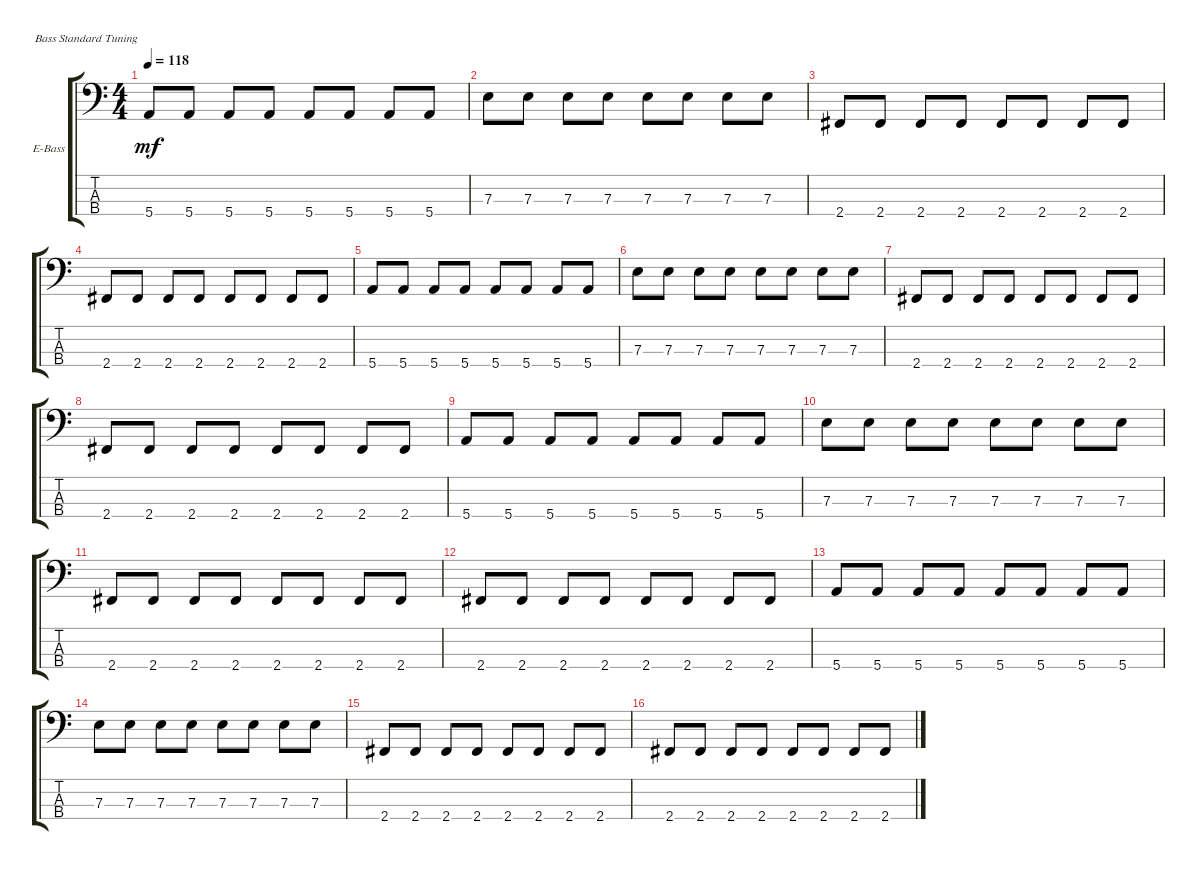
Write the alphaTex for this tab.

\defaultSystemsLayout 4
\bracketExtendMode groupsimilarinstruments
\firstSystemTrackNameOrientation horizontal
\otherSystemsTrackNameOrientation horizontal
\track ("Electric Bass" "E-Bass") {instrument electricbassfinger}
\staff {score tabs}
\tuning (G2 D2 A1 E1)
\ts (4 4)
\tempo 118
\clef f4
\ks c
5.4.8{dy mf} 5.4.8 5.4.8 5.4.8 5.4.8 5.4.8 5.4.8 5.4.8 |
7.3.8 7.3.8 7.3.8 7.3.8 7.3.8 7.3.8 7.3.8 7.3.8 |
2.4.8 2.4.8 2.4.8 2.4.8 2.4.8 2.4.8 2.4.8 2.4.8 |
2.4.8 2.4.8 2.4.8 2.4.8 2.4.8 2.4.8 2.4.8 2.4.8 |
5.4.8 5.4.8 5.4.8 5.4.8 5.4.8 5.4.8 5.4.8 5.4.8 |
7.3.8 7.3.8 7.3.8 7.3.8 7.3.8 7.3.8 7.3.8 7.3.8 |
2.4.8 2.4.8 2.4.8 2.4.8 2.4.8 2.4.8 2.4.8 2.4.8 |
2.4.8 2.4.8 2.4.8 2.4.8 2.4.8 2.4.8 2.4.8 2.4.8 |
5.4.8 5.4.8 5.4.8 5.4.8 5.4.8 5.4.8 5.4.8 5.4.8 |
7.3.8 7.3.8 7.3.8 7.3.8 7.3.8 7.3.8 7.3.8 7.3.8 |
2.4.8 2.4.8 2.4.8 2.4.8 2.4.8 2.4.8 2.4.8 2.4.8 |
2.4.8 2.4.8 2.4.8 2.4.8 2.4.8 2.4.8 2.4.8 2.4.8 |
5.4.8 5.4.8 5.4.8 5.4.8 5.4.8 5.4.8 5.4.8 5.4.8 |
7.3.8 7.3.8 7.3.8 7.3.8 7.3.8 7.3.8 7.3.8 7.3.8 |
2.4.8 2.4.8 2.4.8 2.4.8 2.4.8 2.4.8 2.4.8 2.4.8 |
2.4.8 2.4.8 2.4.8 2.4.8 2.4.8 2.4.8 2.4.8 2.4.8
